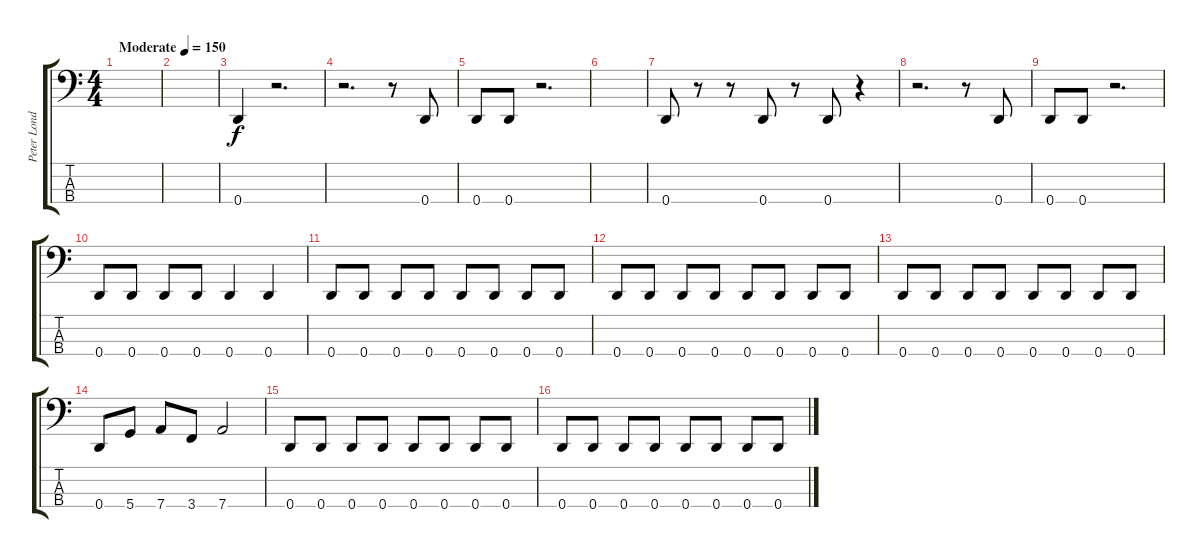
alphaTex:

\track ("Peter London" "Peter Lond") {instrument electricbasspick}
\staff {score tabs}
\tuning (G2 D2 A1 D1) {hide}
\ts (4 4)
\tempo (150 "Moderate")
\clef f4
\ks c
|
|
0.4.4 r.2{d} |
r.2{d} r.8 0.4.8 |
0.4.8 0.4.8 r.2{d} |
|
0.4.8 r.8 r.8 0.4.8 r.8 0.4.8 r.4 |
r.2{d} r.8 0.4.8 |
0.4.8 0.4.8 r.2{d} |
0.4.8 0.4.8 0.4.8 0.4.8 0.4.4 0.4.4 |
0.4.8 0.4.8 0.4.8 0.4.8 0.4.8 0.4.8 0.4.8 0.4.8 |
0.4.8 0.4.8 0.4.8 0.4.8 0.4.8 0.4.8 0.4.8 0.4.8 |
0.4.8 0.4.8 0.4.8 0.4.8 0.4.8 0.4.8 0.4.8 0.4.8 |
0.4.8 5.4.8 7.4.8 3.4.8 7.4.2 |
0.4.8 0.4.8 0.4.8 0.4.8 0.4.8 0.4.8 0.4.8 0.4.8 |
0.4.8 0.4.8 0.4.8 0.4.8 0.4.8 0.4.8 0.4.8 0.4.8
